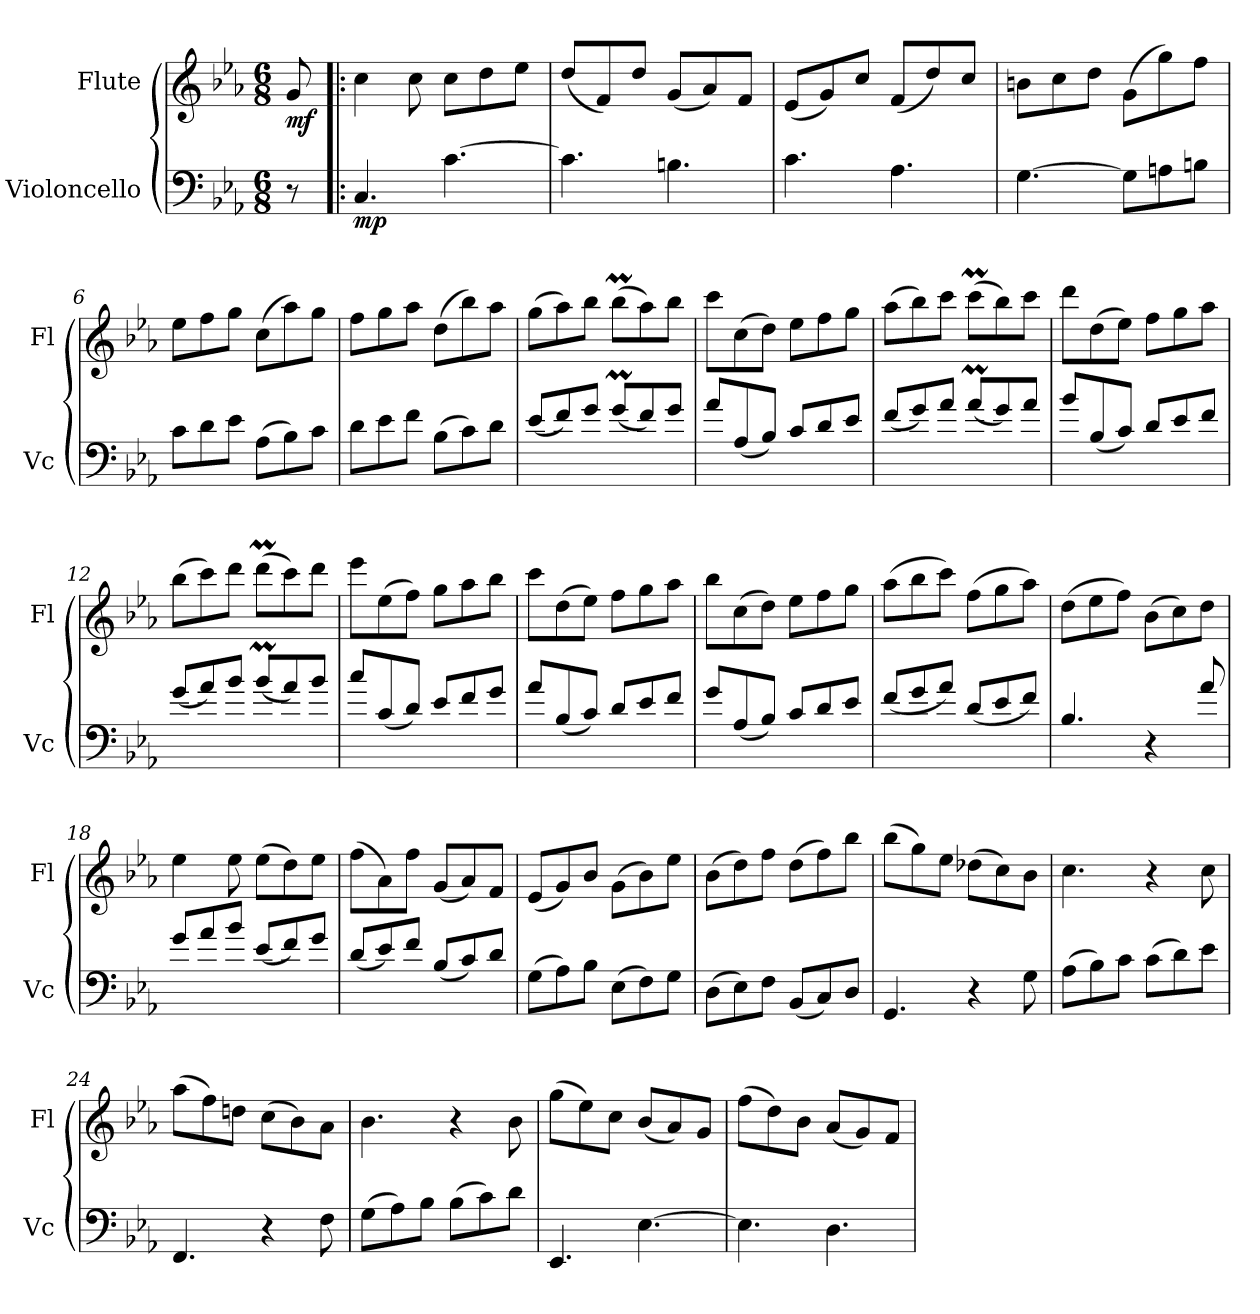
**kern	**dynam	**kern	**dynam
*part2	*part2	*part1	*part1
*staff2	*staff2	*staff1	*staff1
*I"Violoncello	*	*I"Flute	*
*I'Vc	*	*I'Fl	*
*clefF4	*	*clefG2	*
*k[b-e-a-]	*	*k[b-e-a-]	*
*M6/8	*	*M6/8	*
*MM186	*	*MM186	*
=1	=1	=1	=1
!	!	!	!LO:DY:b
8r	.	8g/	mf
=2!|:	=2!|:	=2!|:	=2!|:
!	!LO:DY:b	!	!
4.C/	mp	4cc\	.
.	.	8cc\	.
[4.c\	.	8cc\L	.
.	.	8dd\	.
.	.	8ee-\J	.
=3	=3	=3	=3
4.c\]	.	(<8dd/L	.
.	.	8f/)	.
.	.	8dd/J	.
4.Bn\	.	(<8g/L	.
.	.	8a-/)	.
.	.	8f/J	.
=4	=4	=4	=4
4.c\	.	(<8e-/L	.
.	.	8g/)	.
.	.	8cc/J	.
4.A-\	.	(<8f/L	.
.	.	8dd/)	.
.	.	8cc/J	.
=5	=5	=5	=5
[4.G\	.	8bn\L	.
.	.	8cc\	.
.	.	8dd\J	.
8G\L]	.	(>8g\L	.
8An\	.	8gg\)	.
8Bn\J	.	8ff\J	.
=6	=6	=6	=6
8c\L	.	8ee-\L	.
8d\	.	8ff\	.
8e-\J	.	8gg\J	.
(>8A-\L	.	(>8cc\L	.
8B-\)	.	8aa-\)	.
8c\J	.	8gg\J	.
!!LO:LB:g=z
=7	=7	=7	=7
8d\L	.	8ff\L	.
8e-\	.	8gg\	.
8f\J	.	8aa-\J	.
(>8B-\L	.	(>8dd\L	.
8c\)	.	8bb-\)	.
8d\J	.	8aa-\J	.
=8	=8	=8	=8
(<8e-/L	.	(>8gg\L	.
8f/)	.	8aa-\)	.
8g/J	.	8bb-\J	.
(<8gm/L	.	(>8bb-M\L	.
8f/)	.	8aa-\)	.
8g/J	.	8bb-\J	.
=9	=9	=9	=9
8a-/L	.	8ccc\L	.
(<8A-/	.	(>8cc\	.
8B-/J)	.	8dd\J)	.
8c/L	.	8ee-\L	.
8d/	.	8ff\	.
8e-/J	.	8gg\J	.
=10	=10	=10	=10
(<8f/L	.	(>8aa-\L	.
8g/)	.	8bb-\)	.
8a-/J	.	8ccc\J	.
(<8a-M/L	.	(>8cccM\L	.
8g/)	.	8bb-\)	.
8a-/J	.	8ccc\J	.
=11	=11	=11	=11
8b-/L	.	8ddd\L	.
(<8B-/	.	(>8dd\	.
8c/J)	.	8ee-\J)	.
8d/L	.	8ff\L	.
8e-/	.	8gg\	.
8f/J	.	8aa-\J	.
!!LO:PB:g=z
=12	=12	=12	=12
(<8g/L	.	(>8bb-\L	.
8a-/)	.	8ccc\)	.
8b-/J	.	8ddd\J	.
(<8b-M/L	.	(>8dddm\L	.
8a-/)	.	8ccc\)	.
8b-/J	.	8ddd\J	.
=13	=13	=13	=13
8cc/L	.	8eee-\L	.
(<8c/	.	(>8ee-\	.
8d/J)	.	8ff\J)	.
8e-/L	.	8gg\L	.
8f/	.	8aa-\	.
8g/J	.	8bb-\J	.
=14	=14	=14	=14
8a-/L	.	8ccc\L	.
(<8B-/	.	(>8dd\	.
8c/J)	.	8ee-\J)	.
8d/L	.	8ff\L	.
8e-/	.	8gg\	.
8f/J	.	8aa-\J	.
=15	=15	=15	=15
8g/L	.	8bb-\L	.
(<8A-/	.	(>8cc\	.
8B-/J)	.	8dd\J)	.
8c/L	.	8ee-\L	.
8d/	.	8ff\	.
8e-/J	.	8gg\J	.
=16	=16	=16	=16
(<8f/L	.	(>8aa-\L	.
8g/	.	8bb-\	.
8a-/J)	.	8ccc\J)	.
(<8d/L	.	(>8ff\L	.
8e-/	.	8gg\	.
8f/J)	.	8aa-\J)	.
=17	=17	=17	=17
4.B-/	.	(>8dd\L	.
.	.	8ee-\	.
.	.	8ff\J)	.
4r	.	(>8b-\L	.
.	.	8cc\)	.
8a-/	.	8dd\J	.
!!LO:LB:g=z
=18	=18	=18	=18
8g/L	.	4ee-\	.
8a-/	.	.	.
8b-/J	.	8ee-\	.
(<8e-/L	.	(>8ee-\L	.
8f/)	.	8dd\)	.
8g/J	.	8ee-\J	.
=19	=19	=19	=19
(<8d/L	.	(>8ff\L	.
8e-/)	.	8a-\)	.
8f/J	.	8ff\J	.
(<8B-/L	.	(<8g/L	.
8c/)	.	8a-/)	.
8d/J	.	8f/J	.
=20	=20	=20	=20
(>8G\L	.	(<8e-/L	.
8A-\)	.	8g/)	.
8B-\J	.	8b-/J	.
(>8E-\L	.	(>8g\L	.
8F\)	.	8b-\)	.
8G\J	.	8ee-\J	.
=21	=21	=21	=21
(>8D\L	.	(>8b-\L	.
8E-\)	.	8dd\)	.
8F\J	.	8ff\J	.
(<8BB-/L	.	(>8dd\L	.
8C/)	.	8ff\)	.
8D/J	.	8bb-\J	.
=22	=22	=22	=22
4.GG/	.	(>8bb-\L	.
.	.	8gg\)	.
.	.	8ee-\J	.
4r	.	(>8dd-X\L	.
.	.	8cc\)	.
8G\	.	8b-\J	.
=23	=23	=23	=23
(>8A-\L	.	4.cc\	.
8B-\)	.	.	.
8c\J	.	.	.
(>8c\L	.	4r	.
8d\)	.	.	.
8e-\J	.	8cc\	.
!!LO:LB:g=z
=24	=24	=24	=24
4.FF/	.	(>8aa-\L	.
.	.	8ff\)	.
.	.	8ddn\J	.
4r	.	(>8cc\L	.
.	.	8b-\)	.
8F\	.	8a-\J	.
=25	=25	=25	=25
(>8G\L	.	4.b-\	.
8A-\)	.	.	.
8B-\J	.	.	.
(>8B-\L	.	4r	.
8c\)	.	.	.
8d\J	.	8b-\	.
=26	=26	=26	=26
4.EE-/	.	(>8gg\L	.
.	.	8ee-\)	.
.	.	8cc\J	.
[4.E-\	.	(<8b-/L	.
.	.	8a-/)	.
.	.	8g/J	.
=27	=27	=27	=27
4.E-\]	.	(>8ff\L	.
.	.	8dd\)	.
.	.	8b-\J	.
4.D\	.	(<8a-/L	.
.	.	8g/)	.
.	.	8f/J	.
=	=	=	=
*-	*-	*-	*-
